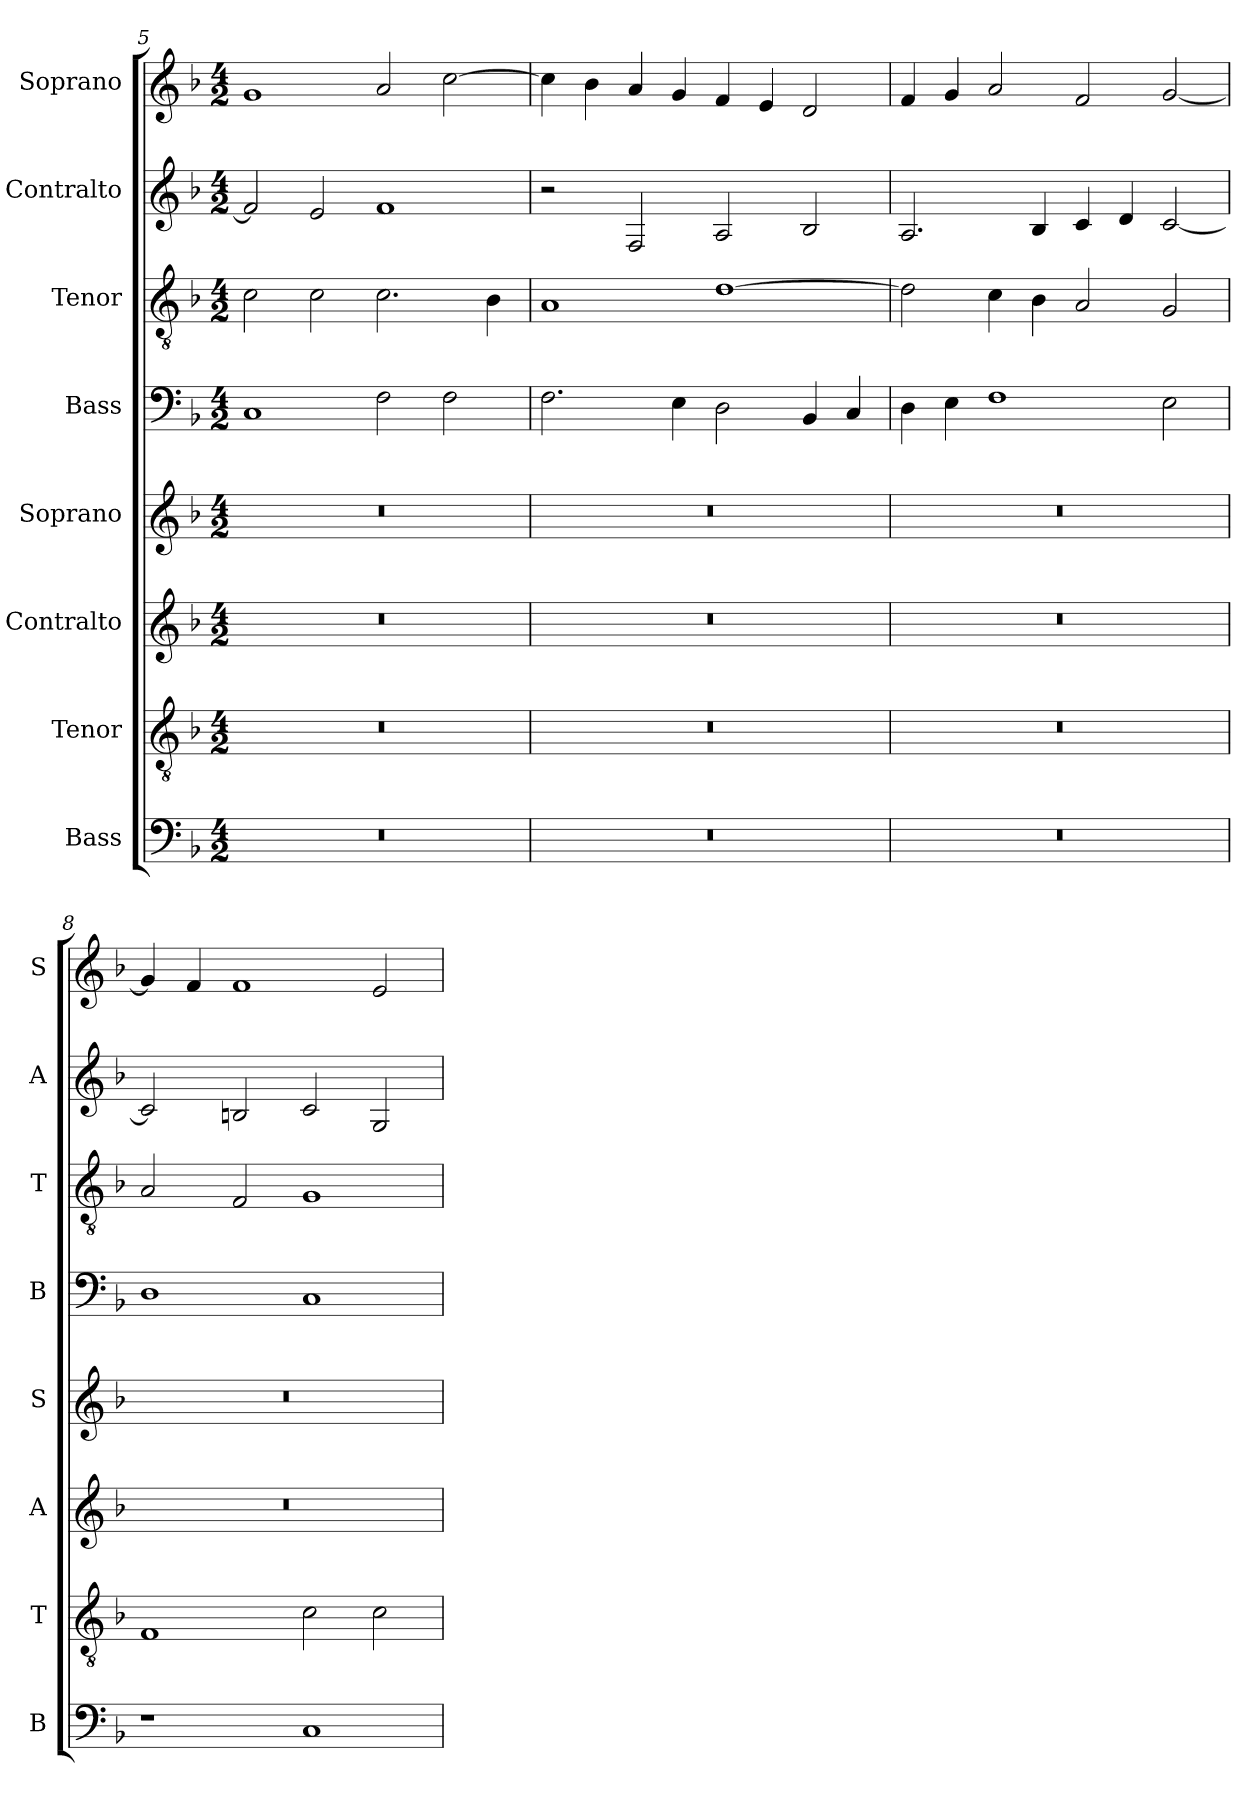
**kern	**kern	**kern	**kern	**kern	**kern	**kern	**kern
*part8	*part7	*part6	*part5	*part4	*part3	*part2	*part1
*staff8	*staff7	*staff6	*staff5	*staff4	*staff3	*staff2	*staff1
*I"Bass	*I"Tenor	*I"Contralto	*I"Soprano	*I"Bass	*I"Tenor	*I"Contralto	*I"Soprano
*I'B	*I'T	*I'A	*I'S	*I'B	*I'T	*I'A	*I'S
*clefF4	*clefGv2	*clefG2	*clefG2	*clefF4	*clefGv2	*clefG2	*clefG2
*k[b-]	*k[b-]	*k[b-]	*k[b-]	*k[b-]	*k[b-]	*k[b-]	*k[b-]
*F:ion	*F:ion	*F:ion	*F:ion	*F:ion	*F:ion	*F:ion	*F:ion
*M4/2	*M4/2	*M4/2	*M4/2	*M4/2	*M4/2	*M4/2	*M4/2
=5	=5	=5	=5	=5	=5	=5	=5
0r	0r	0r	0r	1C	2c	2f]	1g
.	.	.	.	.	2c	2e	.
.	.	.	.	2F	2.c	1f	2a
.	.	.	.	2F	.	.	[2cc
.	.	.	.	.	4B-	.	.
=6	=6	=6	=6	=6	=6	=6	=6
0r	0r	0r	0r	2.F	1A	2r	4cc]
.	.	.	.	.	.	.	4b-
.	.	.	.	.	.	2F	4a
.	.	.	.	4E	.	.	4g
.	.	.	.	2D	[1d	2A	4f
.	.	.	.	.	.	.	4e
.	.	.	.	4BB-	.	2B-	2d
.	.	.	.	4C	.	.	.
=7	=7	=7	=7	=7	=7	=7	=7
0r	0r	0r	0r	4D	2d]	2.A	4f
.	.	.	.	4E	.	.	4g
.	.	.	.	1F	4c	.	2a
.	.	.	.	.	4B-	4B-	.
.	.	.	.	.	2A	4c	2f
.	.	.	.	.	.	4d	.
.	.	.	.	2E	2G	[2c	[2g
=8	=8	=8	=8	=8	=8	=8	=8
1r	1F	0r	0r	1D	2A	2c]	4g]
.	.	.	.	.	.	.	4f
.	.	.	.	.	2F	2Bn	1f
1C	2c	.	.	1C	1G	2c	.
.	2c	.	.	.	.	2G	2e
=	=	=	=	=	=	=	=
*-	*-	*-	*-	*-	*-	*-	*-
